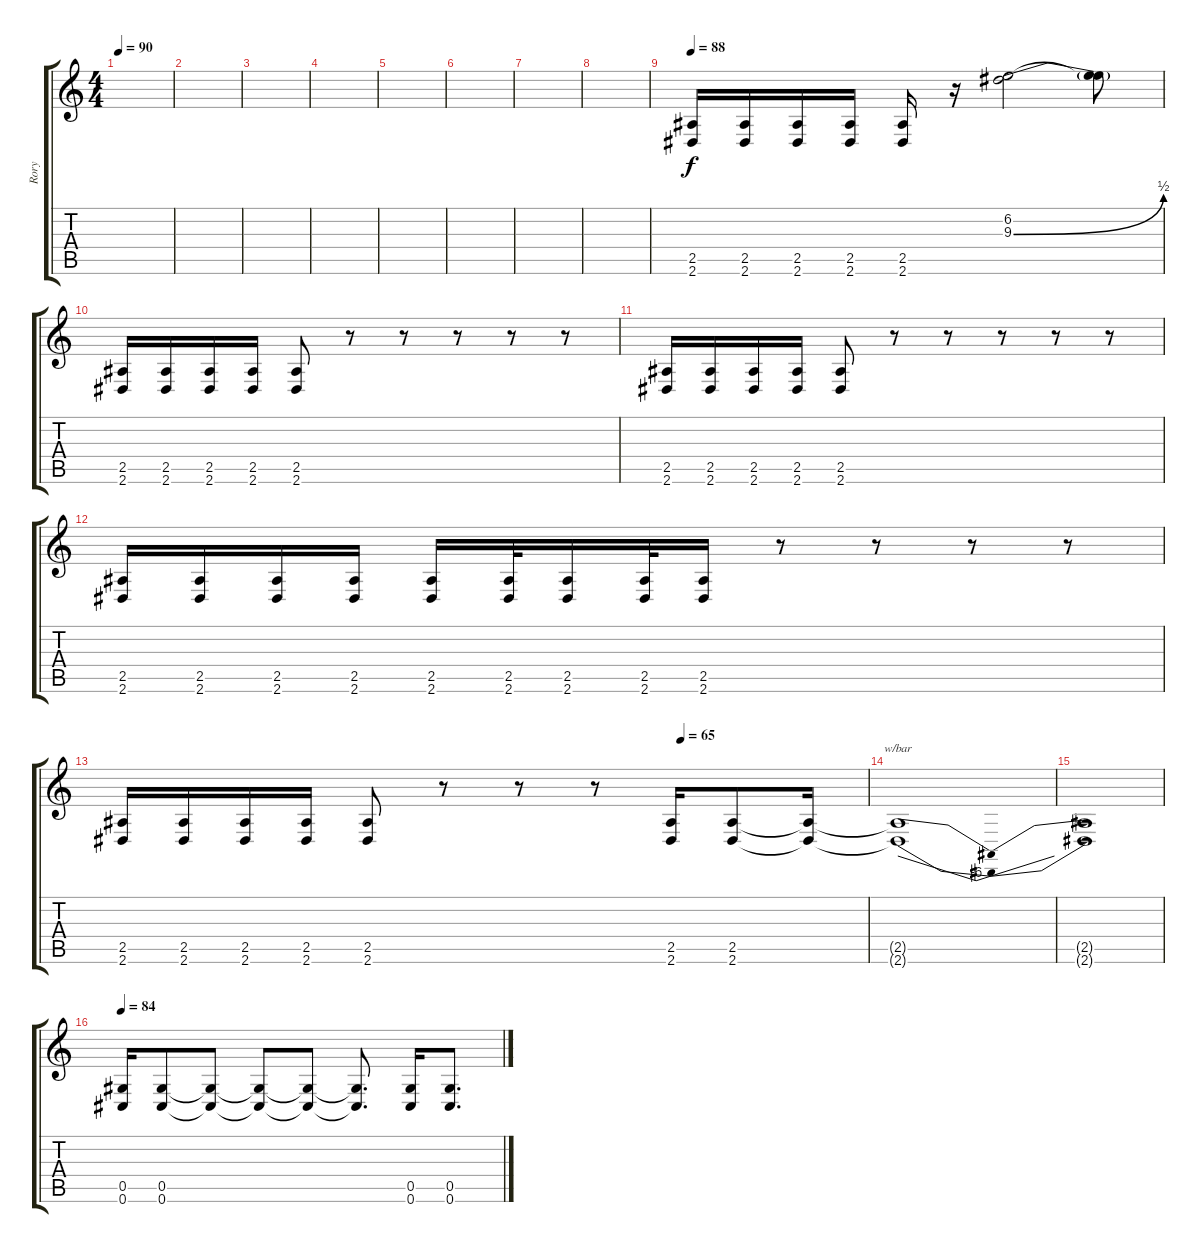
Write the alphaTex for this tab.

\track ("Rory" "Rory") {instrument distortionguitar}
\staff {score tabs}
\tuning (Eb4 Bb3 Gb3 Db3 Ab2 Db2) {hide}
\ts (4 4)
\tempo 90
\clef g2
\ks c
|
|
|
|
|
|
|
|
\tempo 88
(2.5 2.6).16{dy f volume 15} (2.5 2.6).16 (2.5 2.6).16 (2.5 2.6).16 (2.5 2.6).16 r.16 (6.2 9.3{be (bend 0 0 60 2)}).2 (6.2{t} 9.3{t}).8 |
(2.5 2.6).16 (2.5 2.6).16 (2.5 2.6).16 (2.5 2.6).16 (2.5 2.6).8 r.8 r.8 r.8 r.8 r.8 |
(2.5 2.6).16 (2.5 2.6).16 (2.5 2.6).16 (2.5 2.6).16 (2.5 2.6).8 r.8 r.8 r.8 r.8 r.8 |
(2.5 2.6).16 (2.5 2.6).16 (2.5 2.6).16 (2.5 2.6).16 (2.5 2.6).16 (2.5 2.6).32 (2.5 2.6).16 (2.5 2.6).32 (2.5 2.6).16 r.8 r.8 r.8 r.8 |
\tempo (65 0.75)
(2.5 2.6).16 (2.5 2.6).16 (2.5 2.6).16 (2.5 2.6).16 (2.5 2.6).8 r.8 r.8 r.8 (2.5 2.6).16 (2.5 2.6).8 (2.5{t} 2.6{t}).16 |
(2.5{t} 2.6{t}).1{tbe (dip default 0 0 30 -24 60 0)} |
(2.5{t} 2.6{t}).1 |
\tempo 84
(0.5 0.6).16 (0.5 0.6).8 (0.5{t} 0.6{t}).8 (0.5{t} 0.6{t}).8 (0.5{t} 0.6{t}).8 (0.5{t} 0.6{t}).8{d} (0.5 0.6).16 (0.5 0.6).8{d}
